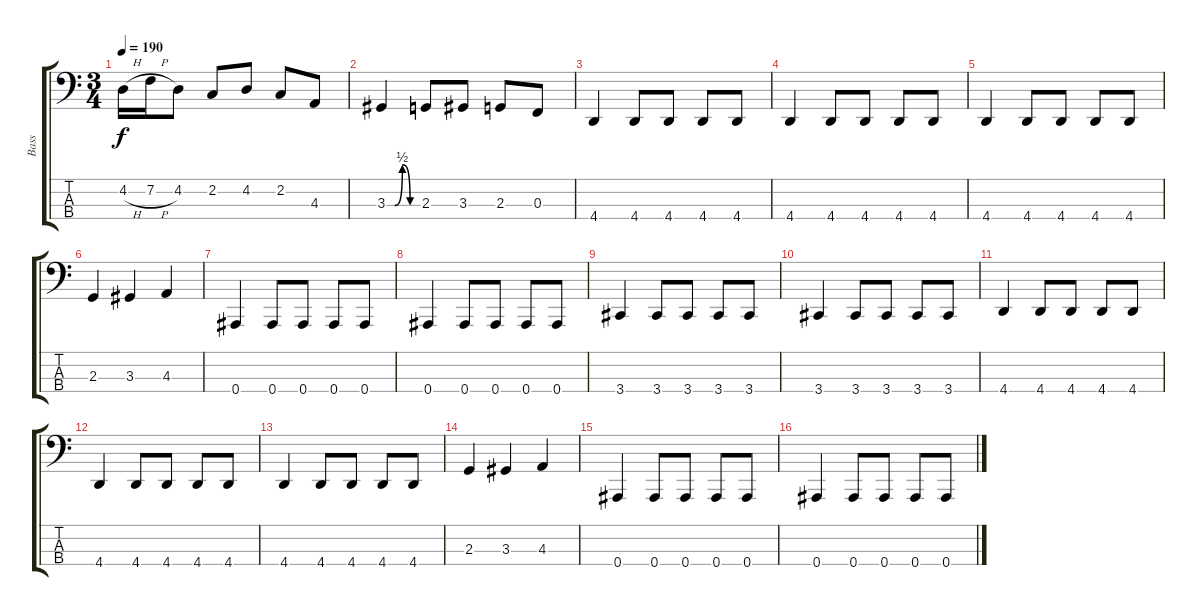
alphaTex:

\track ("Bass" "Bass") {instrument electricbassfinger}
\staff {score tabs}
\tuning (Eb2 Bb1 F1 Bb0) {hide}
\ts (3 4)
\tempo 190
\clef f4
\ks c
4.2{h}.16{dy f} 7.2{h}.16 4.2.8 2.2.8 4.2.8 2.2.8 4.3.8 |
3.3{be (custom 0 0 15 0 30 2 45 0 60 0)}.4 2.3.8 3.3.8 2.3.8 0.3.8 |
4.4.4 4.4.8 4.4.8 4.4.8 4.4.8 |
4.4.4 4.4.8 4.4.8 4.4.8 4.4.8 |
4.4.4 4.4.8 4.4.8 4.4.8 4.4.8 |
2.3.4 3.3.4 4.3.4 |
0.4.4 0.4.8 0.4.8 0.4.8 0.4.8 |
0.4.4 0.4.8 0.4.8 0.4.8 0.4.8 |
3.4.4 3.4.8 3.4.8 3.4.8 3.4.8 |
3.4.4 3.4.8 3.4.8 3.4.8 3.4.8 |
4.4.4 4.4.8 4.4.8 4.4.8 4.4.8 |
4.4.4 4.4.8 4.4.8 4.4.8 4.4.8 |
4.4.4 4.4.8 4.4.8 4.4.8 4.4.8 |
2.3.4 3.3.4 4.3.4 |
0.4.4 0.4.8 0.4.8 0.4.8 0.4.8 |
0.4.4 0.4.8 0.4.8 0.4.8 0.4.8
